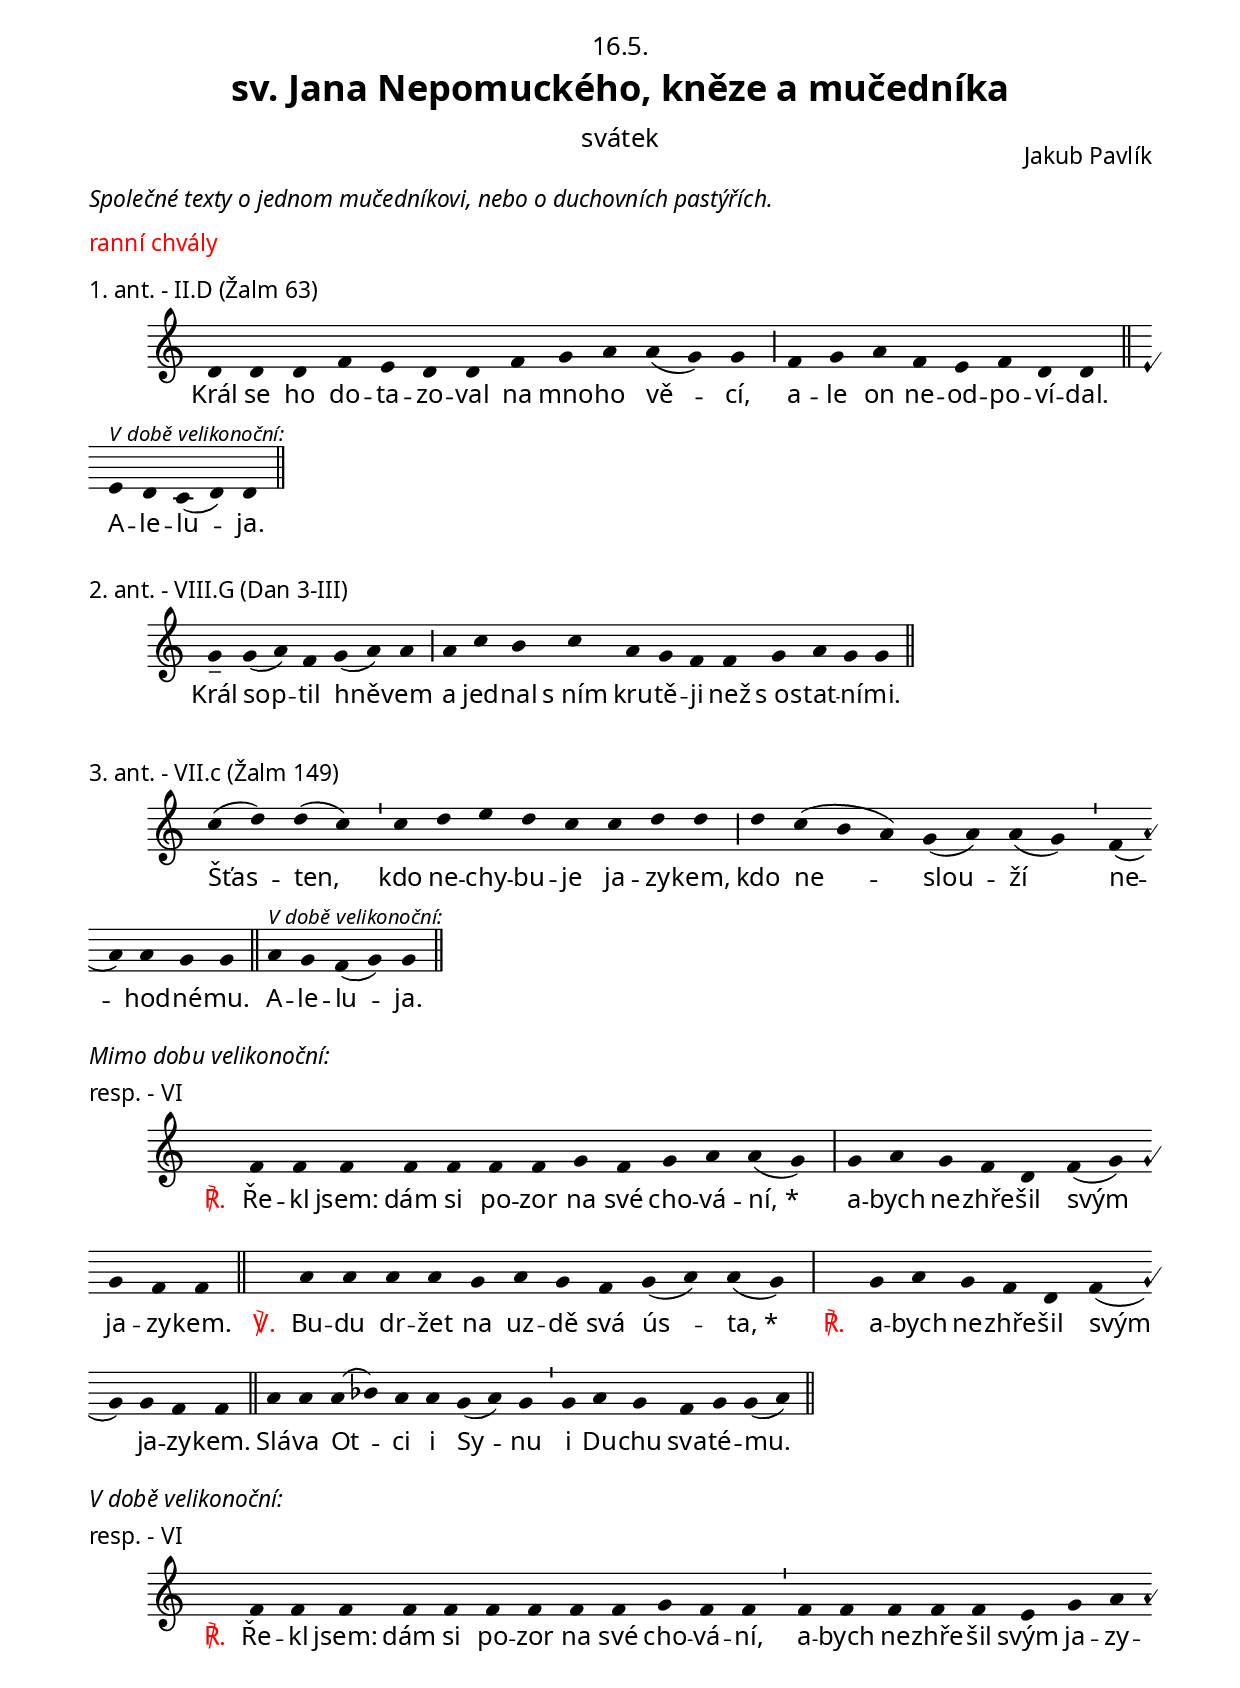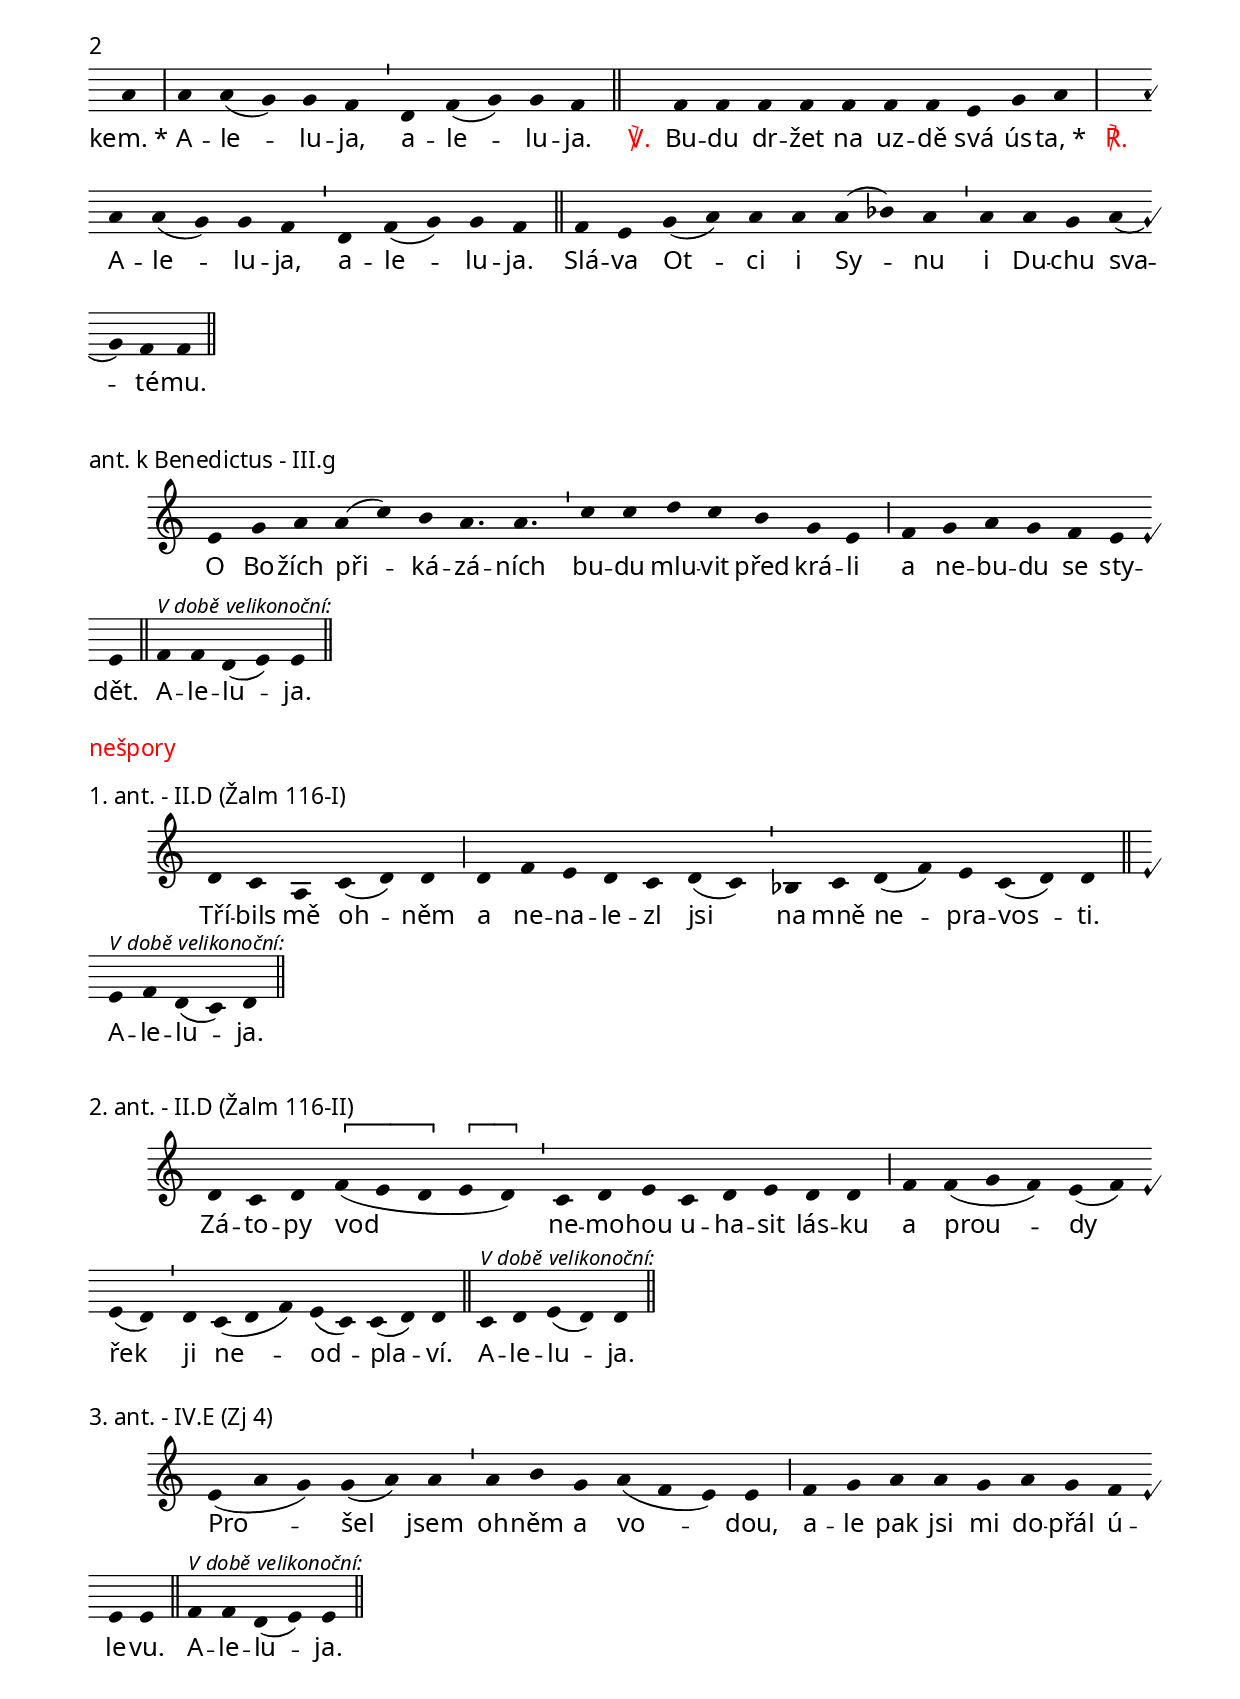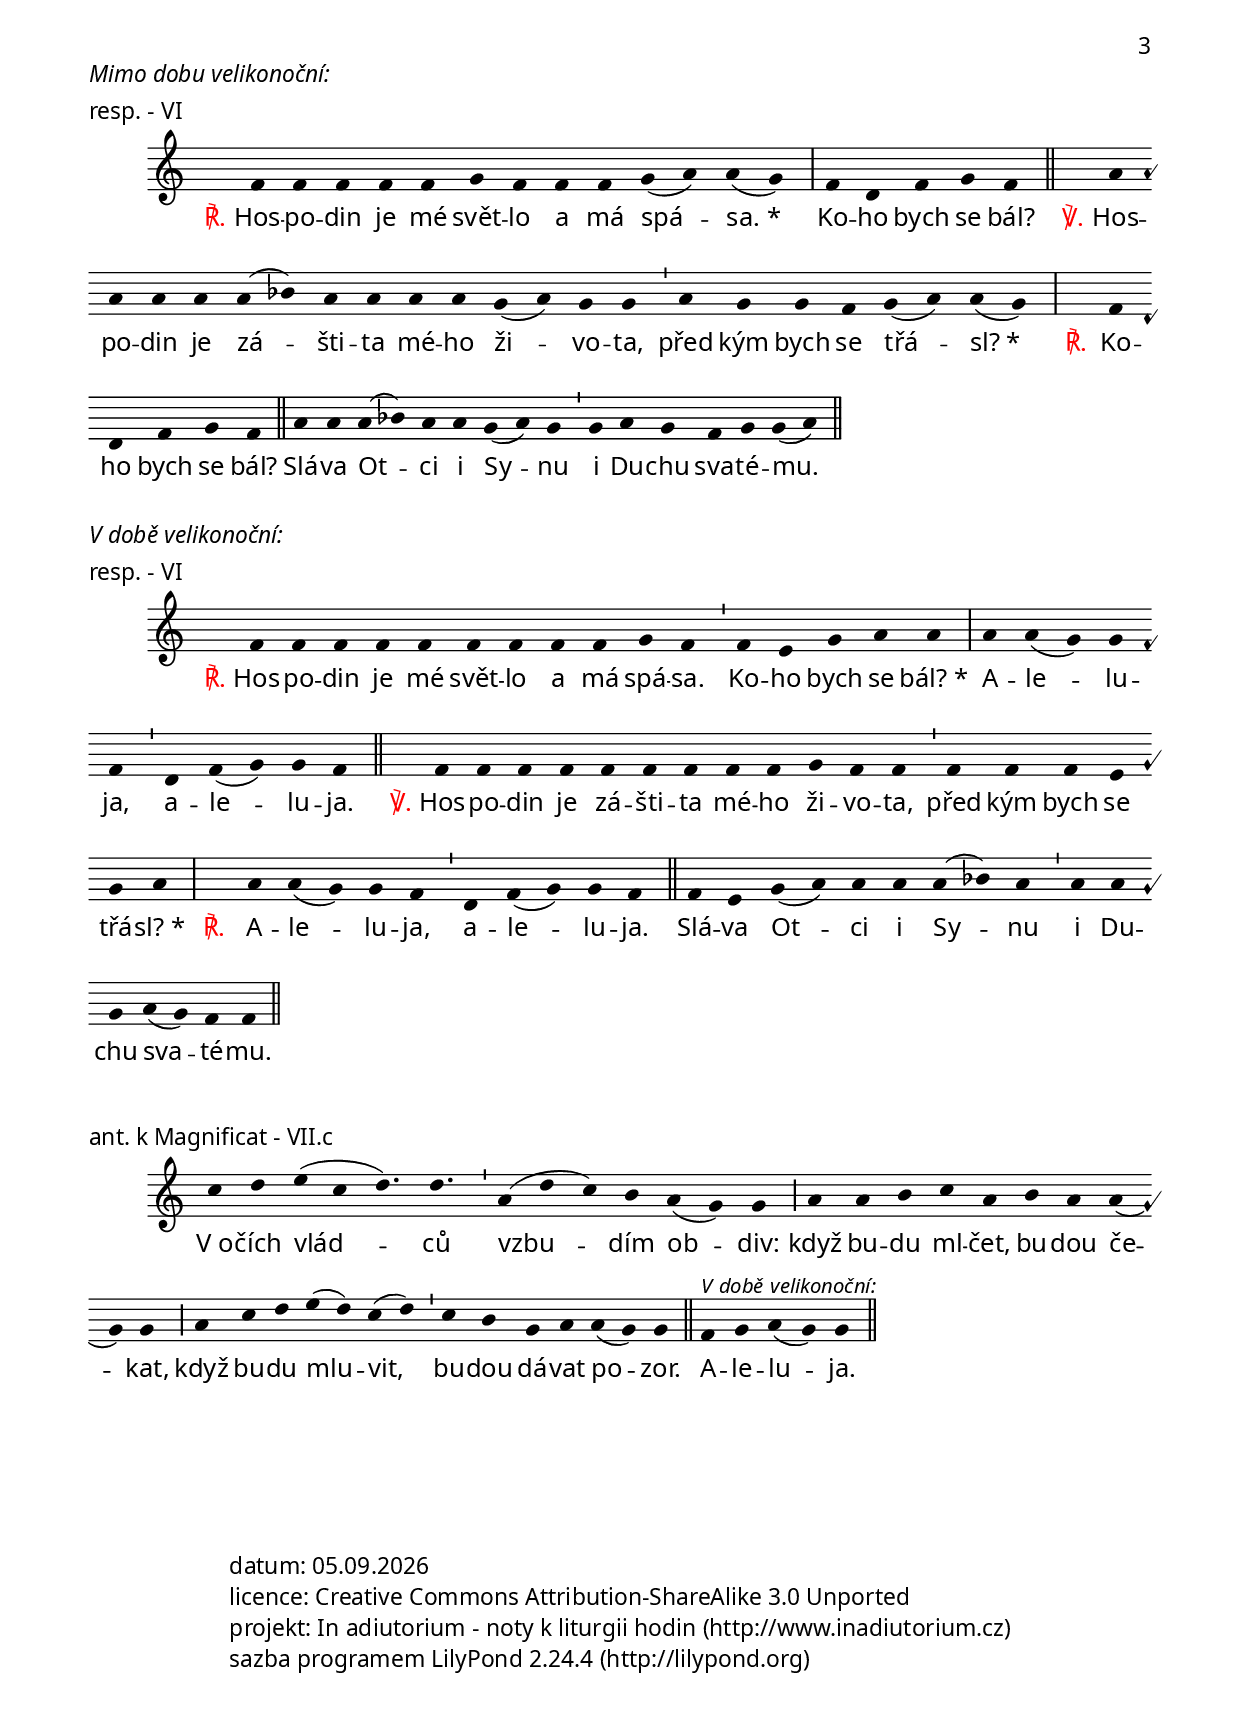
\version "2.15.37"

\include "../spolecne.ly"
\include "../dilyresponsorii.ly"

\header {
  title = \markup\titleSvatek
            "sv. Jana Nepomuckého, kněze a mučedníka"
            svátek
            16.5.
  composer = "Jakub Pavlík"
}

\markup\communia #'(#:mucednik #:pastyr)

\markup {\nadpisHodinka {"ranní chvály"}}

\score {
  \relative c' {
    \choralniRezim
    d d d f e d d f g a a( g) g \barMaior
    f g a f e f d d \barFinalis

    e^\markup\rubrVelikAleluja d c( d) d \barFinalis
  }
  \addlyrics {
    Král se ho do -- ta -- zo -- val na mno -- ho vě -- cí,
    a -- le on ne -- od -- po -- ví -- dal.

    A -- le -- lu -- ja.
  }
  \header {
    quid = "1. ant."
    modus = "II"
    differentia = "D"
    psalmus = "Žalm 63"
    id = "rch-a1"
    piece = \markup {\sestavTitulek}
  }
}

\score {
  \relative c'' {
    \choralniRezim
    g4-- g( a) f g( a) a \barMaior
    a c b c a g f f g a g g \barFinalis
  }
  \addlyrics {
    Král sop -- til hně -- vem
    a jed -- nal s_ním kru -- tě -- ji než s_os -- tat -- ní -- mi.
    % tady jsem aleluja nezapomnel, v breviari neni
  }
  \header {
    quid = "2. ant."
    modus = "VIII"
    differentia = "G"
    psalmus = "Dan 3-III"
    id = "rch-a2"
    piece = \markup {\sestavTitulek}
  }
}

\score {
  \relative c'' {
    \choralniRezim
    c4( d) d( c) \barMin
    c d e d c c d d \barMaior
    d c( b a) g( a) a( g) \barMin
    f( a) a g g \barFinalis

    a^\markup\rubrVelikAleluja g f( g) g \barFinalis
  }
  \addlyrics {
    Šťas -- ten,
    kdo ne -- chy -- bu -- je ja -- zy -- kem,
    kdo ne -- slou -- ží
    ne -- hod -- né -- mu.

    A -- le -- lu -- ja.
  }
  \header {
    quid = "3. ant."
    modus = "VII"
    differentia = "c"
    psalmus = "Žalm 149"
    id = "rch-a3"
    piece = \markup {\sestavTitulek}
  }
}

\markup\italic{Mimo dobu velikonoční:}

\score {
  \relative c' {
    \choralniRezim

    % R
    \neviditelna f
    f4 f f f f f f g f g a a( g) \barMax
    g a g f d f( g) g f f \barFinalis
    % V
    \neviditelna a
    a4 a a a g a g f g( a) a( g) \barMax
    % R
    \neviditelna a
    g a g f d f( g) g f f \barFinalis
    % Slava
    \respVIdoxologie \barFinalis
  }
  \addlyrics {
    \Response Ře -- kl jsem: dám si po -- zor na své cho -- vá -- ní,_*
    a -- bych ne -- zhře -- šil svým ja -- zy -- kem.
    \Verse Bu -- du dr -- žet na uz -- dě svá ús -- ta,_*
    \Response a -- bych ne -- zhře -- šil svým ja -- zy -- kem.
    \textRespDoxologie
  }
  \header {
    quid = "resp."
    modus = "VI"
    id = "rch-resp"
    piece = \markup {\sestavTitulekResp}
  }
}

\markup\italic{V době velikonoční:}

\score {
  \relative c' {
    \choralniRezim

    % R
    \neviditelna f
    f4 f f f f f f f f g f f \barMin
    f f f f f e g a a \barMax
    \respVIalelujaResponsum \barFinalis
    % V
    \neviditelna f
    f f f f f f f e g a \barMax
    % R
    \neviditelna a
    \respVIalelujaResponsum \barFinalis
    % Slava
    \respVIalelujaDoxologie \barFinalis
  }
  \addlyrics {
    \Response Ře -- kl jsem: dám si po -- zor na své cho -- vá -- ní,
    a -- bych ne -- zhře -- šil svým ja -- zy -- kem._* \textRespAleluja
    \Verse Bu -- du dr -- žet na uz -- dě svá ús -- ta,_*
    \Response \textRespAleluja
    \textRespDoxologie
  }
  \header {
    quid = "resp."
    modus = "VI"
    id = "rch-resp-velik"
    piece = \markup {\sestavTitulekResp}
  }
}

\score {
  \relative c' {
    \choralniRezim
    e4 g a a( c) b a4. a \barMin c4 c d c b g e \barMaior
    f g a g f e e \barFinalis

    f^\markup\rubrVelikAleluja f d( e) e \barFinalis
  }
  \addlyrics {
    O Bo -- žích při -- ká -- zá -- ních bu -- du mlu -- vit před krá -- li
    a ne -- bu -- du se sty -- dět.

    A -- le -- lu -- ja.
  }
  \header {
    quid = "ant. k Benedictus"
    modus = "III"
    differentia = "g"
    psalmus = ""
    id = "rch-aben"
    piece = \markup {\sestavTitulekBezZalmu}
  }
}

\markup {\nadpisHodinka {"nešpory"}}

\score {
  \relative c' {
    \choralniRezim
    d4 c a c( d) d \barMaior
    d f e d c d( c) \barMin bes c d( f) e c( d) d \barFinalis

    e^\markup\rubrVelikAleluja f d( c) d \barFinalis
  }
  \addlyrics {
    Tří -- bils mě oh -- něm
    a ne -- na -- le -- zl jsi na mně ne -- pra -- vos -- ti.

    A -- le -- lu -- ja.
  }
  \header {
    quid = "1. ant."
    modus = "II"
    differentia = "D"
    psalmus = "Žalm 116-I"
    id = "ne-a1"
    piece = \markup {\sestavTitulek}
  }
}

\score {
  \relative c' {
    \choralniRezim
    d4 c d \[ f( e d \] \[ e d) \] \barMin c d e c d e d d \barMaior
    f f( g f) e( f) e( d) \barMin d c( d f) e( c) c( d) d \barFinalis

    c^\markup\rubrVelikAleluja d e( d) d \barFinalis
  }
  \addlyrics {
    Zá -- to -- py vod ne -- mo -- hou u -- ha -- sit lás -- ku
    a prou -- dy řek ji ne -- od -- pla -- ví.

    A -- le -- lu -- ja.
  }
  \header {
    quid = "2. ant."
    modus = "II"
    differentia = "D"
    psalmus = "Žalm 116-II"
    id = "ne-a2"
    piece = \markup {\sestavTitulek}
  }
}

\score {
  \relative c' {
    \choralniRezim
    e4( a g) g( a) a \barMin
    a b g a( f e) e \barMaior
    f g a a g a g f e e \barFinalis

    f^\markup\rubrVelikAleluja f d( e) e \barFinalis
  }
  \addlyrics {
    Pro -- šel jsem
    oh -- něm a vo -- dou,
    a -- le pak jsi mi do -- přál ú -- le -- vu.

    A -- le -- lu -- ja.
  }
  \header {
    quid = "3. ant."
    modus = "IV"
    differentia = "E"
    psalmus = "Zj 4"
    id = "ne-a3"
    piece = \markup {\sestavTitulek}
  }
}

\markup\italic{Mimo dobu velikonoční:}

\score {
  \relative c' {
    \choralniRezim

    % R
    \neviditelna f
    f4 f f f f g f f f g( a) a( g) \barMax
    f d f g f \barFinalis
    % V
    \neviditelna a
    a4 a a a a( bes) a a a a g( a) g g \barMin
    a g g f g( a) a( g) \barMax
    % R
    \neviditelna a
    f d f g f \barFinalis
    % Slava
    \respVIdoxologie \barFinalis
  }
  \addlyrics {
    \Response Hos -- po -- din je mé svět -- lo a má spá -- sa._*
    Ko -- ho bych se bál?
    \Verse Hos -- po -- din je zá -- šti -- ta mé -- ho ži -- vo -- ta,
    před kým bych se třá -- sl?_*
    \Response Ko -- ho bych se bál?
    \textRespDoxologie
  }
  \header {
    quid = "resp."
    modus = "VI"
    id = "ne-resp"
    piece = \markup {\sestavTitulekResp}
  }
}

\markup\italic{V době velikonoční:}

\score {
  \relative c' {
    \choralniRezim

    % R
    \neviditelna f
    f4 f f f f f f f f g f \barMin f e g a a \barMax
    \respVIalelujaResponsum \barFinalis
    % V
    \neviditelna f
    f4 f f f f f f f f g f f \barMin f f f e g a \barMax
    % R
    \neviditelna a
    \respVIalelujaResponsum \barFinalis
    % Slava
    \respVIalelujaDoxologie \barFinalis
  }
  \addlyrics {
    \Response Hos -- po -- din je mé svět -- lo a má spá -- sa.
    Ko -- ho bych se bál?_* \textRespAleluja
    \Verse Hos -- po -- din je zá -- šti -- ta mé -- ho ži -- vo -- ta,
    před kým bych se třá -- sl?_*
    \Response \textRespAleluja
    \textRespDoxologie
  }
  \header {
    quid = "resp."
    modus = "VI"
    id = "ne-resp-velik"
    piece = \markup {\sestavTitulekResp}
  }
}

\score {
  \relative c'' {
    \choralniRezim
    c d e( c d4.) d \barMin a4( d c) b a( g) g \barMaior
    a a b c a b a a( g) g \barMaior
    a c d e( d) c( d) \barMin c b g a a( g) g \barFinalis

    f^\markup\rubrVelikAleluja g a( g) g \barFinalis
  }
  \addlyrics {
    V_o -- čích vlád -- ců vzbu -- dím ob -- div:
    když bu -- du ml -- čet, bu -- dou če -- kat,
    když bu -- du mlu -- vit, bu -- dou dá -- vat po -- zor.

    A -- le -- lu -- ja.
  }
  \header {
    quid = "ant. k Magnificat"
    modus = "VII"
    differentia = "c"
    psalmus = ""
    id = "ne-amag"
    piece = \markup {\sestavTitulekBezZalmu}
  }
}